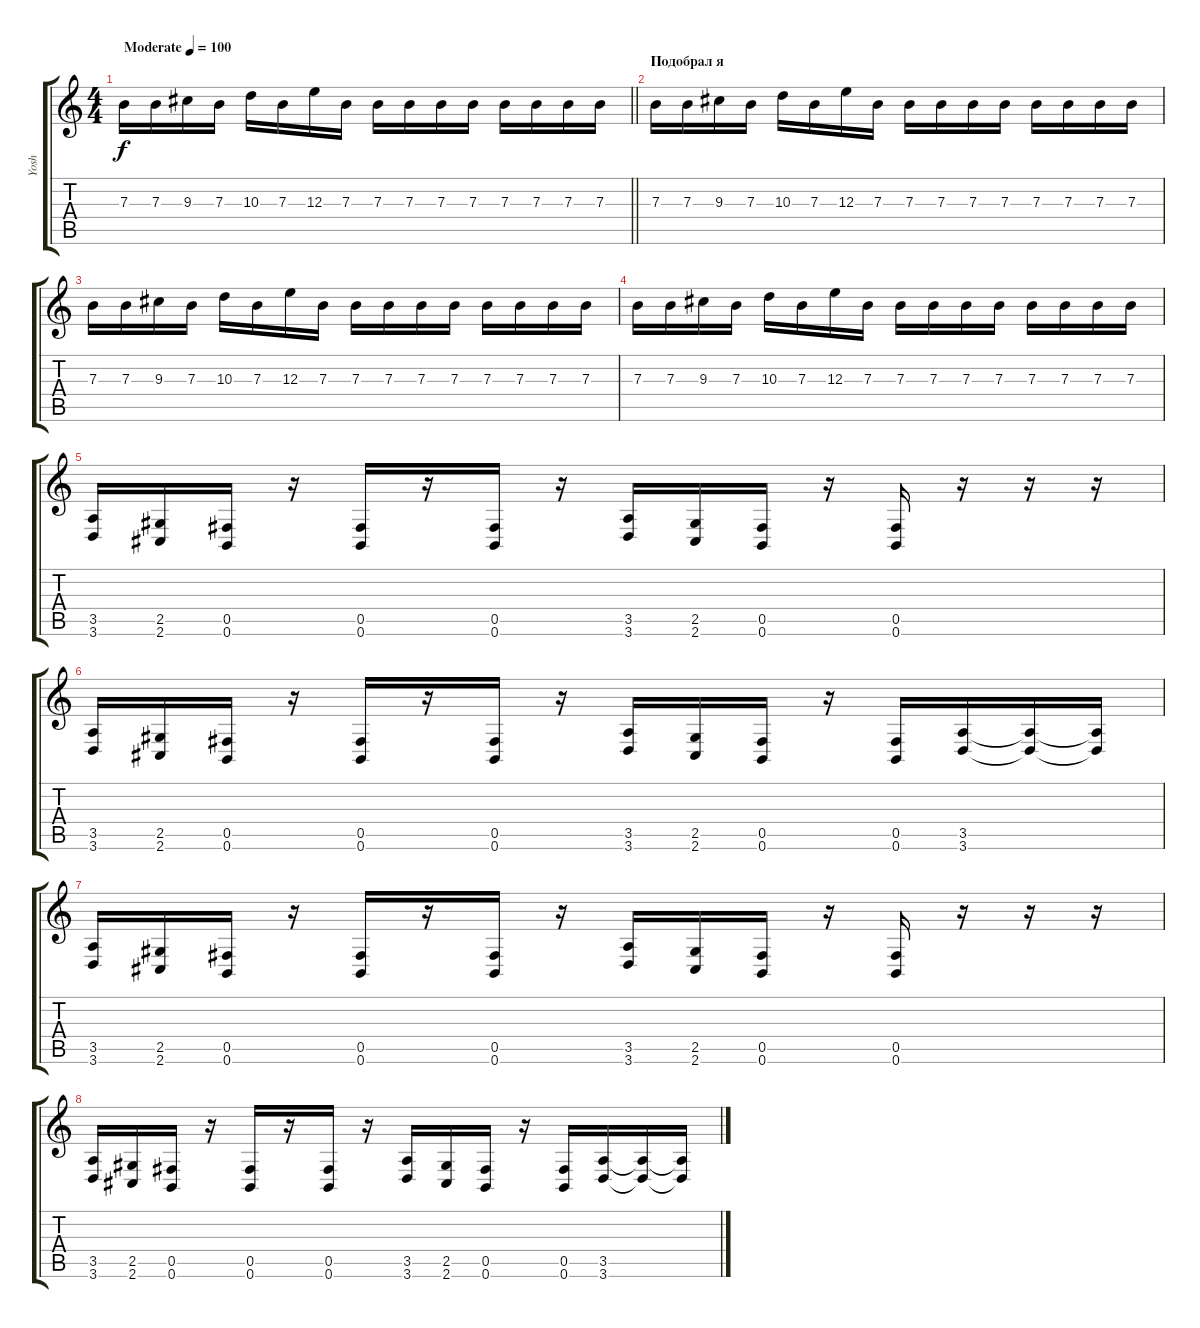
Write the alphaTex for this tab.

\track ("Yosh" "Yosh") {instrument distortionguitar}
\staff {score tabs}
\tuning (Db4 Ab3 E3 B2 Gb2 B1) {hide}
\ts (4 4)
\tempo (100 "Moderate")
\clef g2
\barLineRight lightlight
\ks c
7.3.16{dy f instrument distortionguitar} 7.3.16 9.3.16 7.3.16 10.3.16 7.3.16 12.3.16 7.3.16 7.3.16 7.3.16 7.3.16 7.3.16 7.3.16 7.3.16 7.3.16 7.3.16 |
\section ("" "Подобрал я")
7.3.16 7.3.16 9.3.16 7.3.16 10.3.16 7.3.16 12.3.16 7.3.16 7.3.16 7.3.16 7.3.16 7.3.16 7.3.16 7.3.16 7.3.16 7.3.16 |
7.3.16 7.3.16 9.3.16 7.3.16 10.3.16 7.3.16 12.3.16 7.3.16 7.3.16 7.3.16 7.3.16 7.3.16 7.3.16 7.3.16 7.3.16 7.3.16 |
7.3.16 7.3.16 9.3.16 7.3.16 10.3.16 7.3.16 12.3.16 7.3.16 7.3.16 7.3.16 7.3.16 7.3.16 7.3.16 7.3.16 7.3.16 7.3.16 |
(3.5 3.6).16 (2.5 2.6).16 (0.5 0.6).16 r.16 (0.5 0.6).16 r.16 (0.5 0.6).16 r.16 (3.5 3.6).16 (2.5 2.6).16 (0.5 0.6).16 r.16 (0.5 0.6).16 r.16 r.16 r.16 |
(3.5 3.6).16 (2.5 2.6).16 (0.5 0.6).16 r.16 (0.5 0.6).16 r.16 (0.5 0.6).16 r.16 (3.5 3.6).16 (2.5 2.6).16 (0.5 0.6).16 r.16 (0.5 0.6).16 (3.5 3.6).16 (3.5{t} 3.6{t}).16 (3.5{t} 3.6{t}).16 |
(3.5 3.6).16 (2.5 2.6).16 (0.5 0.6).16 r.16 (0.5 0.6).16 r.16 (0.5 0.6).16 r.16 (3.5 3.6).16 (2.5 2.6).16 (0.5 0.6).16 r.16 (0.5 0.6).16 r.16 r.16 r.16 |
(3.5 3.6).16 (2.5 2.6).16 (0.5 0.6).16 r.16 (0.5 0.6).16 r.16 (0.5 0.6).16 r.16 (3.5 3.6).16 (2.5 2.6).16 (0.5 0.6).16 r.16 (0.5 0.6).16 (3.5 3.6).16 (3.5{t} 3.6{t}).16 (3.5{t} 3.6{t}).16
